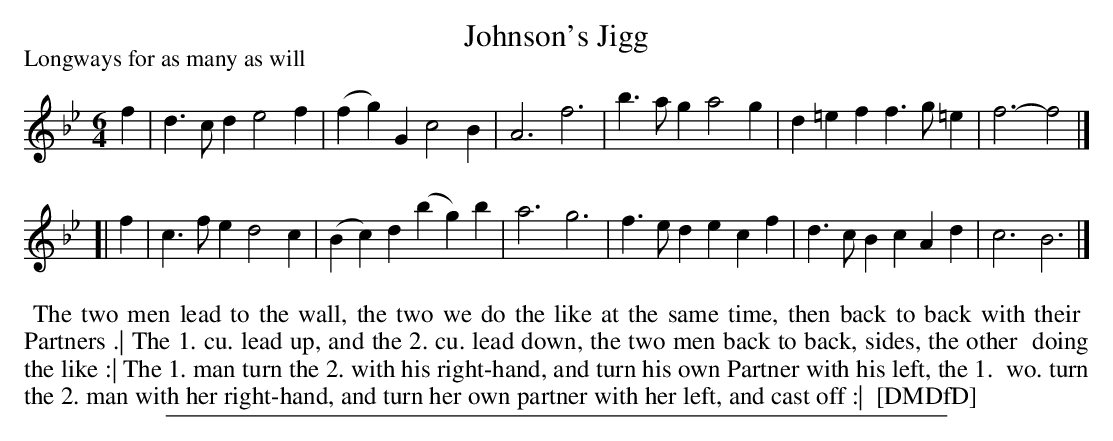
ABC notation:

X:1
T: Johnson's Jigg
P: Longways for as many as will
M: 6/4
L: 1/4
K: Bb
f |\
d>cd e2f | (fg)G c2B | A3 f3 |\
b>ag a2g | d=ef f>g=e | f3- f2 |]
[| f |\
c>fe d2c | (Bc)d (bg)b | a3 g3 |\
f>ed ecf | d>cB cAd | c3 B3 |]
